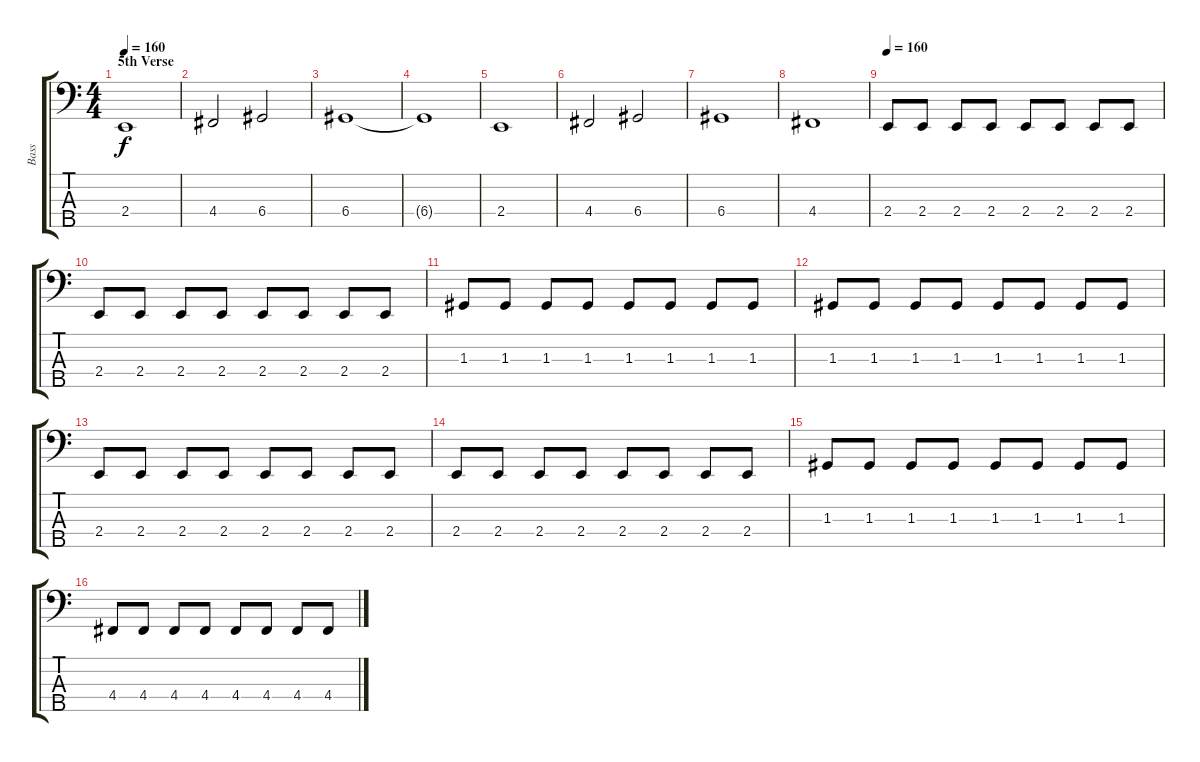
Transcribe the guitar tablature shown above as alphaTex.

\track ("Bass" "Bass") {instrument electricbasspick}
\staff {score tabs}
\tuning (F2 C2 G1 D1 A0) {hide}
\ts (4 4)
\section ("" "5th Verse")
\tempo 160
\clef f4
\ks c
2.4.1{dy f} |
4.4.2 6.4.2 |
6.4.1 |
6.4{t}.1 |
2.4.1 |
4.4.2 6.4.2 |
6.4.1 |
4.4.1 |
\tempo 160
2.4.8 2.4.8 2.4.8 2.4.8 2.4.8 2.4.8 2.4.8 2.4.8 |
2.4.8 2.4.8 2.4.8 2.4.8 2.4.8 2.4.8 2.4.8 2.4.8 |
1.3.8 1.3.8 1.3.8 1.3.8 1.3.8 1.3.8 1.3.8 1.3.8 |
1.3.8 1.3.8 1.3.8 1.3.8 1.3.8 1.3.8 1.3.8 1.3.8 |
2.4.8 2.4.8 2.4.8 2.4.8 2.4.8 2.4.8 2.4.8 2.4.8 |
2.4.8 2.4.8 2.4.8 2.4.8 2.4.8 2.4.8 2.4.8 2.4.8 |
1.3.8 1.3.8 1.3.8 1.3.8 1.3.8 1.3.8 1.3.8 1.3.8 |
4.4.8 4.4.8 4.4.8 4.4.8 4.4.8 4.4.8 4.4.8 4.4.8
